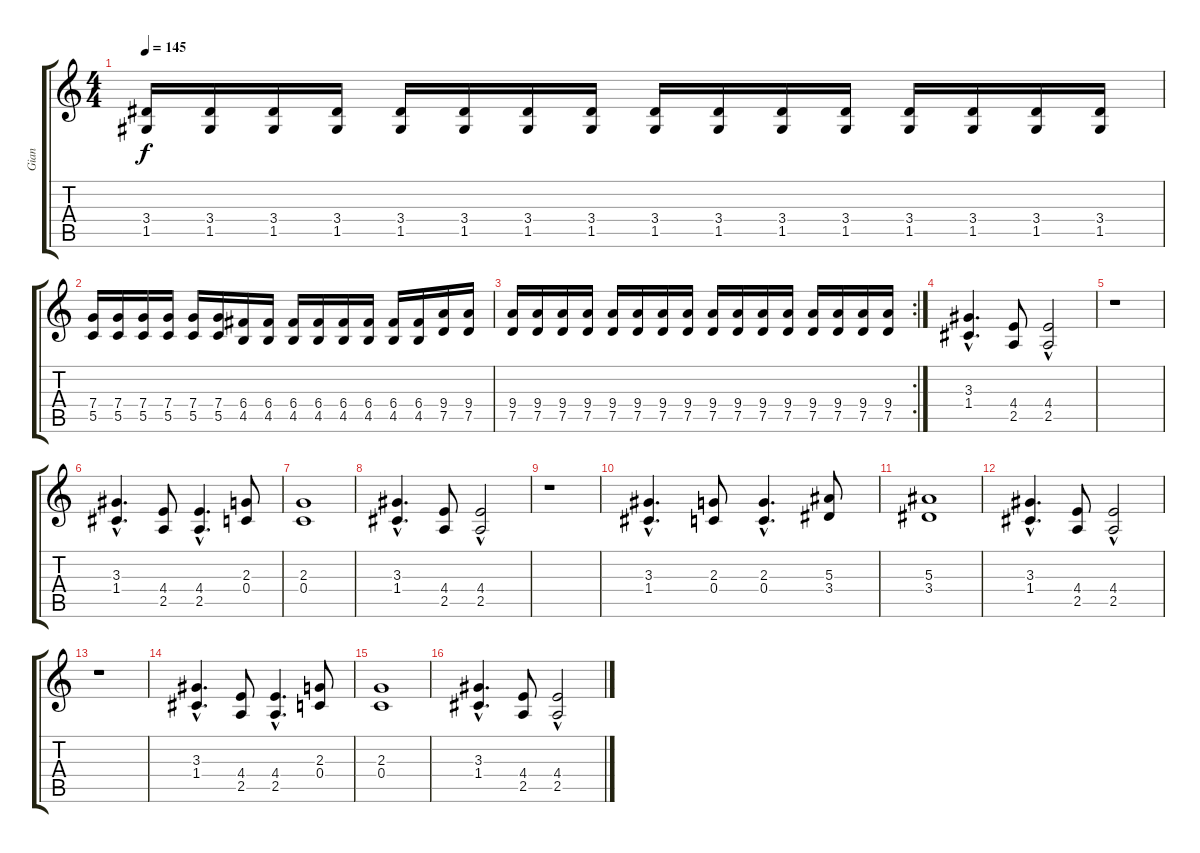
\track ("Gian" "Gian") {instrument overdrivenguitar}
\staff {score tabs}
\tuning (D4 A3 F3 C3 G2 D2) {hide}
\ts (4 4)
\tempo 145
\clef g2
\ks c
(3.4 1.5).16{dy f} (3.4 1.5).16 (3.4 1.5).16 (3.4 1.5).16 (3.4 1.5).16 (3.4 1.5).16 (3.4 1.5).16 (3.4 1.5).16 (3.4 1.5).16 (3.4 1.5).16 (3.4 1.5).16 (3.4 1.5).16 (3.4 1.5).16 (3.4 1.5).16 (3.4 1.5).16 (3.4 1.5).16 |
(7.4 5.5).16 (7.4 5.5).16 (7.4 5.5).16 (7.4 5.5).16 (7.4 5.5).16 (7.4 5.5).16 (6.4 4.5).16 (6.4 4.5).16 (6.4 4.5).16 (6.4 4.5).16 (6.4 4.5).16 (6.4 4.5).16 (6.4 4.5).16 (6.4 4.5).16 (9.4 7.5).16 (9.4 7.5).16 |
\rc 2
(9.4 7.5).16 (9.4 7.5).16 (9.4 7.5).16 (9.4 7.5).16 (9.4 7.5).16 (9.4 7.5).16 (9.4 7.5).16 (9.4 7.5).16 (9.4 7.5).16 (9.4 7.5).16 (9.4 7.5).16 (9.4 7.5).16 (9.4 7.5).16 (9.4 7.5).16 (9.4 7.5).16 (9.4 7.5).16 |
(3.3{hac} 1.4{hac}).4{d} (4.4 2.5).8 (4.4{hac} 2.5{hac}).2 |
r.1 |
(3.3{hac} 1.4{hac}).4{d} (4.4 2.5).8 (4.4{hac} 2.5{hac}).4{d} (2.3 0.4).8 |
(2.3 0.4).1 |
(3.3{hac} 1.4{hac}).4{d} (4.4 2.5).8 (4.4{hac} 2.5{hac}).2 |
r.1 |
(3.3{hac} 1.4{hac}).4{d} (2.3 0.4).8 (2.3{hac} 0.4{hac}).4{d} (5.3 3.4).8 |
(5.3 3.4).1 |
(3.3{hac} 1.4{hac}).4{d} (4.4 2.5).8 (4.4{hac} 2.5{hac}).2 |
r.1 |
(3.3{hac} 1.4{hac}).4{d} (4.4 2.5).8 (4.4{hac} 2.5{hac}).4{d} (2.3 0.4).8 |
(2.3 0.4).1 |
(3.3{hac} 1.4{hac}).4{d} (4.4 2.5).8 (4.4{hac} 2.5{hac}).2
